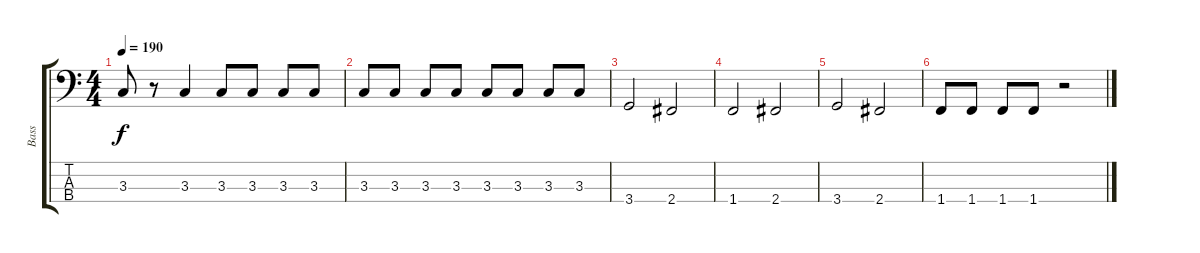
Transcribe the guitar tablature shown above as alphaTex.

\track ("Bass" "Bass") {instrument electricbasspick}
\staff {score tabs}
\tuning (G2 D2 A1 E1) {hide}
\ts (4 4)
\tempo 190
\clef f4
\ks c
3.3.8{dy f} r.8 3.3.4 3.3.8 3.3.8 3.3.8 3.3.8 |
3.3.8 3.3.8 3.3.8 3.3.8 3.3.8 3.3.8 3.3.8 3.3.8 |
3.4.2 2.4.2 |
1.4.2 2.4.2 |
3.4.2 2.4.2 |
1.4.8 1.4.8 1.4.8 1.4.8 r.2
